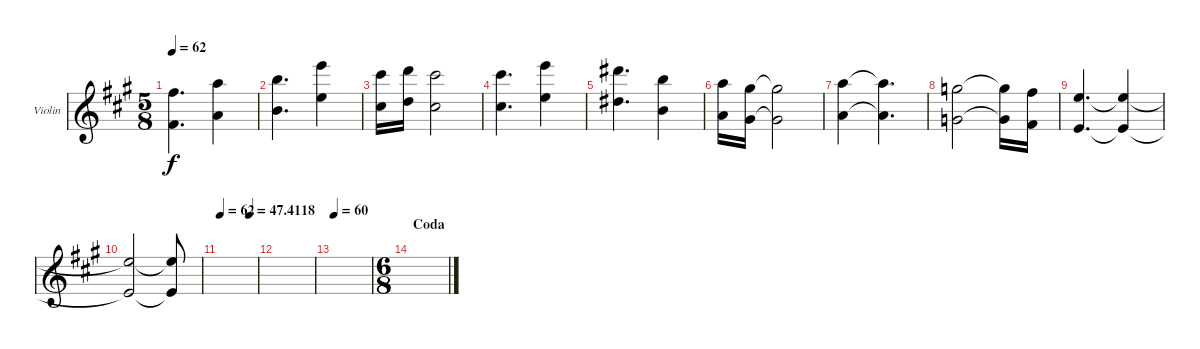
\defaultSystemsLayout 4
\bracketExtendMode groupsimilarinstruments
\firstSystemTrackNameOrientation horizontal
\otherSystemsTrackNameOrientation horizontal
\track ("Violin" "Violin") {instrument violin}
\staff {score}
\tuning (E5 A4 D4 G3)
\ts (5 8)
\tempo 62
\clef g2
\ks f#minor
(2.1 4.3).4{d dy f} (0.2 5.1).4 |
(7.1 9.3).4{d} (7.2 12.1).4 |
(9.1 11.3).16 (10.1 12.3).16 (9.1 11.3).2 |
(11.3 9.1).4{d} (0.1 19.2).4 |
(18.2 20.4).4{d} (16.4 21.3).4 |
(19.3 0.2).16 (18.3 13.4).16 (18.3{t} 13.4{t}).2 |
(19.3 0.2).4 (19.3{t} 0.2{t}).4{d} |
(17.3 12.4).2 (17.3{t} 12.4{t}).16 (11.4 16.3).16 |
(14.3 9.4).4{d} (9.4{t} 14.3{t}).4 |
(9.4{t} 14.3{t}).2 (9.4{t} 14.3{t}).8 |
\tempo 62
\tempo (47.4118 0.8)
|
|
\tempo 60
|
\ts (6 8)
\section ("" "Coda")
